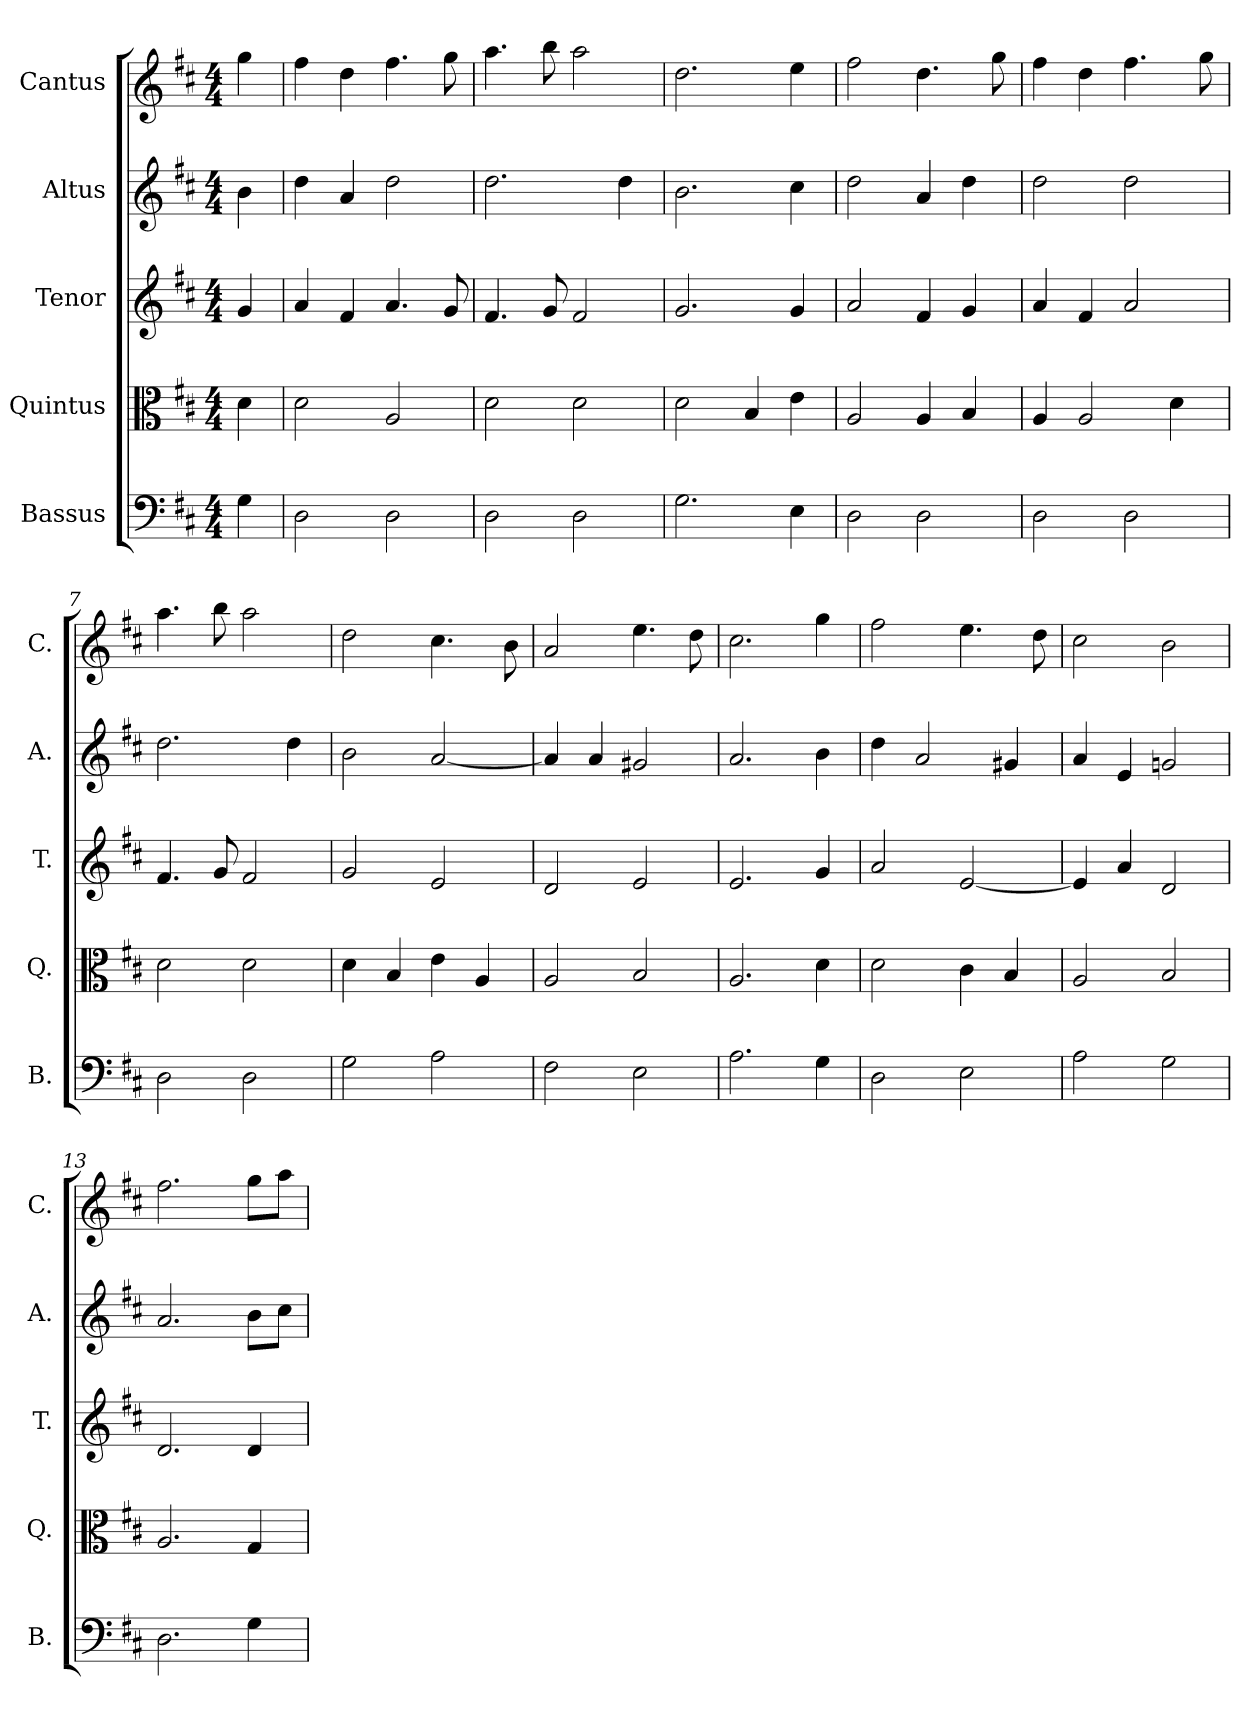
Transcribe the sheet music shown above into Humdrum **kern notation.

**kern	**kern	**kern	**kern	**kern
*part5	*part4	*part3	*part2	*part1
*staff5	*staff4	*staff3	*staff2	*staff1
*I"Bassus	*I"Quintus	*I"Tenor	*I"Altus	*I"Cantus
*I'B.	*I'Q.	*I'T.	*I'A.	*I'C.
*clefF4	*clefC3	*clefG2	*clefG2	*clefG2
*k[f#c#]	*k[f#c#]	*k[f#c#]	*k[f#c#]	*k[f#c#]
*D:	*D:	*D:	*D:	*D:
*M4/4	*M4/4	*M4/4	*M4/4	*M4/4
=1	=1	=1	=1	=1
4G\	4d\	4g/	4b\	4gg\
=2	=2	=2	=2	=2
2D\	2d\	4a/	4dd\	4ff#\
.	.	4f#/	4a/	4dd\
2D\	2A/	4.a/	2dd\	4.ff#\
.	.	8g/	.	8gg\
=3	=3	=3	=3	=3
2D\	2d\	4.f#/	2.dd\	4.aa\
.	.	8g/	.	8bb\
2D\	2d\	2f#/	.	2aa\
.	.	.	4dd\	.
=4	=4	=4	=4	=4
2.G\	2d\	2.g/	2.b\	2.dd\
.	4B/	.	.	.
4E\	4e\	4g/	4cc#\	4ee\
=5	=5	=5	=5	=5
2D\	2A/	2a/	2dd\	2ff#\
2D\	4A/	4f#/	4a/	4.dd\
.	4B/	4g/	4dd\	.
.	.	.	.	8gg\
=6	=6	=6	=6	=6
2D\	4A/	4a/	2dd\	4ff#\
.	2A/	4f#/	.	4dd\
2D\	.	2a/	2dd\	4.ff#\
.	4d\	.	.	.
.	.	.	.	8gg\
=7	=7	=7	=7	=7
2D\	2d\	4.f#/	2.dd\	4.aa\
.	.	8g/	.	8bb\
2D\	2d\	2f#/	.	2aa\
.	.	.	4dd\	.
=8	=8	=8	=8	=8
2G\	4d\	2g/	2b\	2dd\
.	4B/	.	.	.
2A\	4e\	2e/	[2a/	4.cc#\
.	4A/	.	.	.
.	.	.	.	8b\
=9	=9	=9	=9	=9
2F#\	2A/	2d/	4a/]	2a/
.	.	.	4a/	.
2E\	2B/	2e/	2g#X/	4.ee\
.	.	.	.	8dd\
=10	=10	=10	=10	=10
2.A\	2.A/	2.e/	2.a/	2.cc#\
4G\	4d\	4g/	4b\	4gg\
=11	=11	=11	=11	=11
2D\	2d\	2a/	4dd\	2ff#\
.	.	.	2a/	.
2E\	4c#\	[2e/	.	4.ee\
.	4B/	.	4g#X/	.
.	.	.	.	8dd\
!!LO:LB:g=z
=12	=12	=12	=12	=12
2A\	2A/	4e/]	4a/	2cc#\
.	.	4a/	4e/	.
2G\	2B/	2d/	2gn/	2b\
=13	=13	=13	=13	=13
2.D\	2.A/	2.d/	2.a/	2.ff#\
4G\	4G/	4d/	8b\L	8gg\L
.	.	.	8cc#\J	8aa\J
=	=	=	=	=
*-	*-	*-	*-	*-
